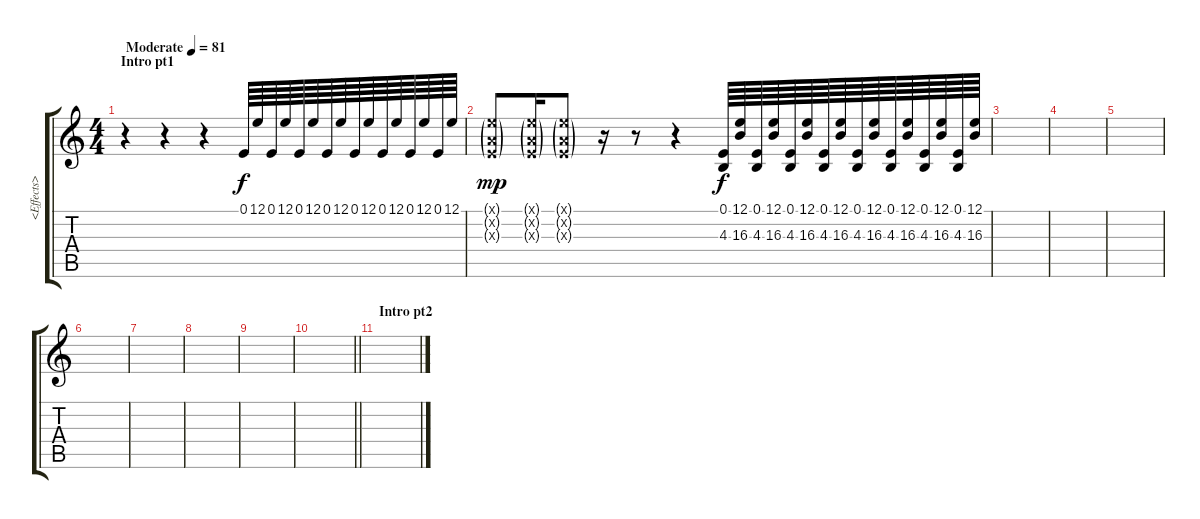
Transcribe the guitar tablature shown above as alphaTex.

\track ("<Effects>" "<Effects>") {instrument lead6voice}
\staff {score tabs}
\tuning (E4 B3 G3 D3 A2 E2) {hide}
\ts (4 4)
\section ("" "Intro pt1")
\tempo (81 "Moderate")
\clef g2
\ks c
r.4{dy f instrument lead6voice} r.4 r.4{volume 0} 0.1.64{volume 13} 12.1.64 0.1.64 12.1.64 0.1.64 12.1.64 0.1.64 12.1.64 0.1.64 12.1.64 0.1.64 12.1.64 0.1.64 12.1.64 0.1.64 12.1.64 |
(12.1{g x} 10.2{g x} 9.3{g x}).8{dy mp} (12.1{g x} 10.2{g x} 9.3{g x}).16 (12.1{g x} 10.2{g x} 9.3{g x}).8 r.16 r.8 r.4{volume 0} (0.1 4.3).64{dy f volume 13} (12.1 16.3).64 (0.1 4.3).64 (12.1 16.3).64 (0.1 4.3).64 (12.1 16.3).64 (0.1 4.3).64 (12.1 16.3).64 (0.1 4.3).64 (12.1 16.3).64 (0.1 4.3).64 (12.1 16.3).64 (0.1 4.3).64 (12.1 16.3).64 (0.1 4.3).64 (12.1 16.3).64 |
|
|
|
|
|
|
|
\barLineRight lightlight
|
\section ("" "Intro pt2")
